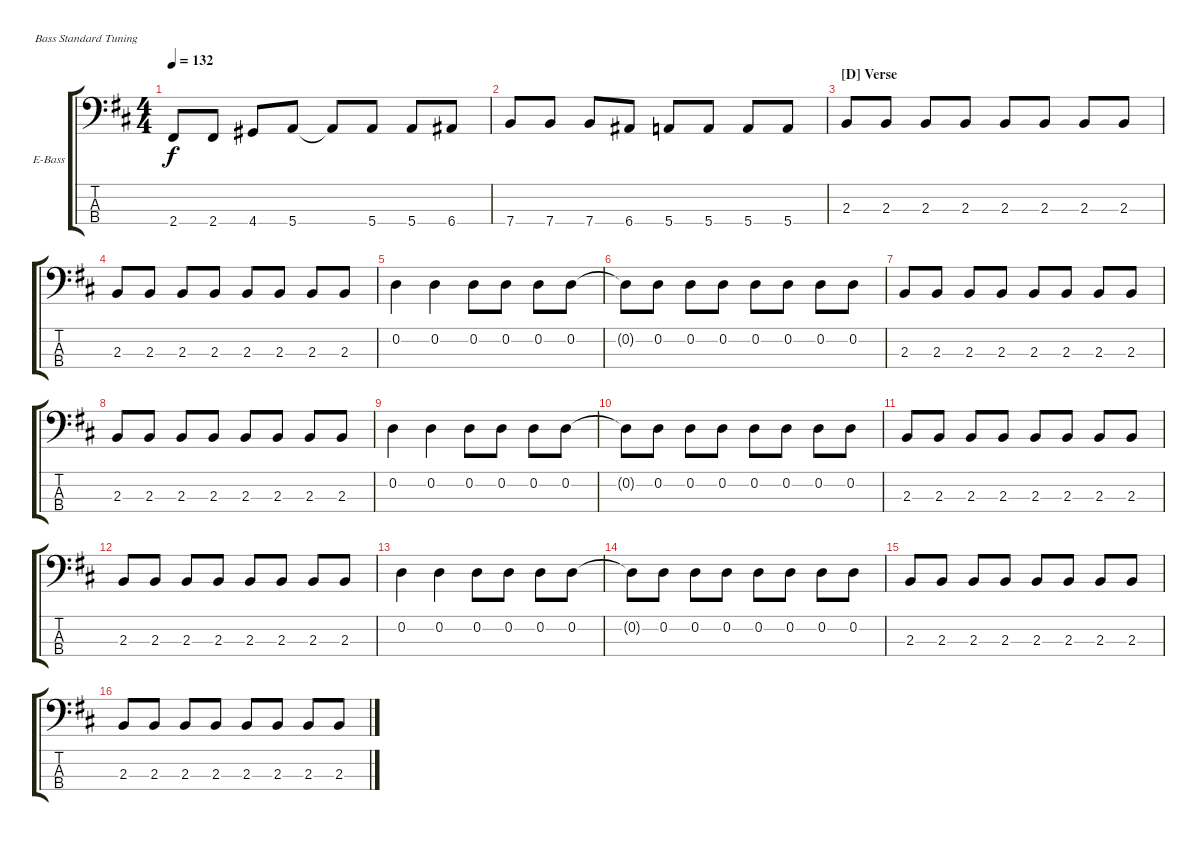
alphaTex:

\defaultSystemsLayout 4
\bracketExtendMode groupsimilarinstruments
\firstSystemTrackNameOrientation horizontal
\otherSystemsTrackNameOrientation horizontal
\track (" Bass" "E-Bass") {instrument electricbassfinger}
\staff {score tabs}
\tuning (G2 D2 A1 E1)
\ts (4 4)
\tempo 132
\clef f4
\scale
1.06305
\ks d
2.4.8{dy f} 2.4.8 4.4.8 5.4.8 5.4{t}.8 5.4.8 5.4.8 6.4.8 |
\scale
0.936948 7.4.8 7.4.8 7.4.8 6.4.8 5.4.8 5.4.8 5.4.8 5.4.8 |
\section ("D" "Verse")
\scale
1.06305 2.3.8 2.3.8 2.3.8 2.3.8 2.3.8 2.3.8 2.3.8 2.3.8 |
\scale
0.936948 2.3.8 2.3.8 2.3.8 2.3.8 2.3.8 2.3.8 2.3.8 2.3.8 |
\scale
1.06305 0.2.4 0.2.4 0.2.8 0.2.8 0.2.8 0.2.8 |
\scale
0.936948 0.2{t}.8 0.2.8 0.2.8 0.2.8 0.2.8 0.2.8 0.2.8 0.2.8 |
\scale
1.06305 2.3.8 2.3.8 2.3.8 2.3.8 2.3.8 2.3.8 2.3.8 2.3.8 |
\scale
0.936948 2.3.8 2.3.8 2.3.8 2.3.8 2.3.8 2.3.8 2.3.8 2.3.8 |
\scale
1.06305 0.2.4 0.2.4 0.2.8 0.2.8 0.2.8 0.2.8 |
\scale
0.936948 0.2{t}.8 0.2.8 0.2.8 0.2.8 0.2.8 0.2.8 0.2.8 0.2.8 |
\scale
1.06305 2.3.8 2.3.8 2.3.8 2.3.8 2.3.8 2.3.8 2.3.8 2.3.8 |
\scale
0.936948 2.3.8 2.3.8 2.3.8 2.3.8 2.3.8 2.3.8 2.3.8 2.3.8 |
\scale
1.06305 0.2.4 0.2.4 0.2.8 0.2.8 0.2.8 0.2.8 |
\scale
0.936948 0.2{t}.8 0.2.8 0.2.8 0.2.8 0.2.8 0.2.8 0.2.8 0.2.8 |
\scale
1.06305 2.3.8 2.3.8 2.3.8 2.3.8 2.3.8 2.3.8 2.3.8 2.3.8 |
\scale
0.936948 2.3.8 2.3.8 2.3.8 2.3.8 2.3.8 2.3.8 2.3.8 2.3.8
